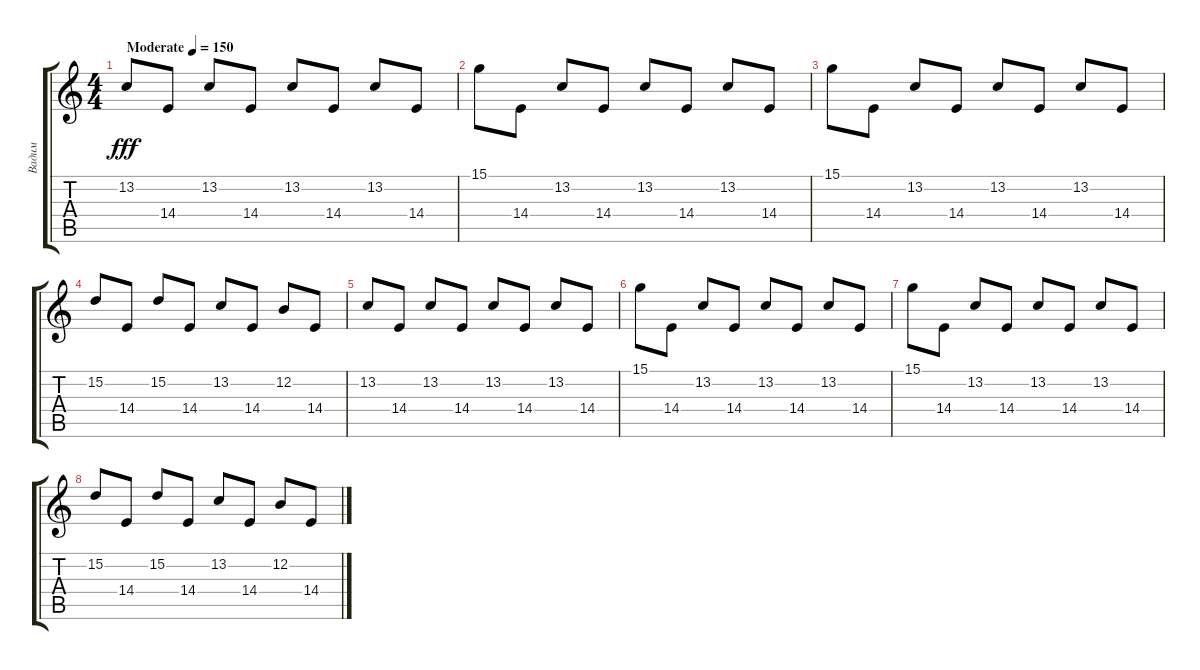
\track ("Вадим" "Вадим") {instrument acousticgrandpiano}
\staff {score tabs}
\tuning (E4 B3 G3 D3 A2 E2) {hide}
\ts (4 4)
\tempo (150 "Moderate")
\clef g2
\ks c
13.2.8{dy fff instrument acousticgrandpiano} 14.4.8 13.2.8 14.4.8 13.2.8 14.4.8 13.2.8 14.4.8 |
15.1.8 14.4.8 13.2.8 14.4.8 13.2.8 14.4.8 13.2.8 14.4.8 |
15.1.8 14.4.8 13.2.8 14.4.8 13.2.8 14.4.8 13.2.8 14.4.8 |
15.2.8 14.4.8 15.2.8 14.4.8 13.2.8 14.4.8 12.2.8 14.4.8 |
13.2.8 14.4.8 13.2.8 14.4.8 13.2.8 14.4.8 13.2.8 14.4.8 |
15.1.8 14.4.8 13.2.8 14.4.8 13.2.8 14.4.8 13.2.8 14.4.8 |
15.1.8 14.4.8 13.2.8 14.4.8 13.2.8 14.4.8 13.2.8 14.4.8 |
15.2.8 14.4.8 15.2.8 14.4.8 13.2.8 14.4.8 12.2.8 14.4.8
